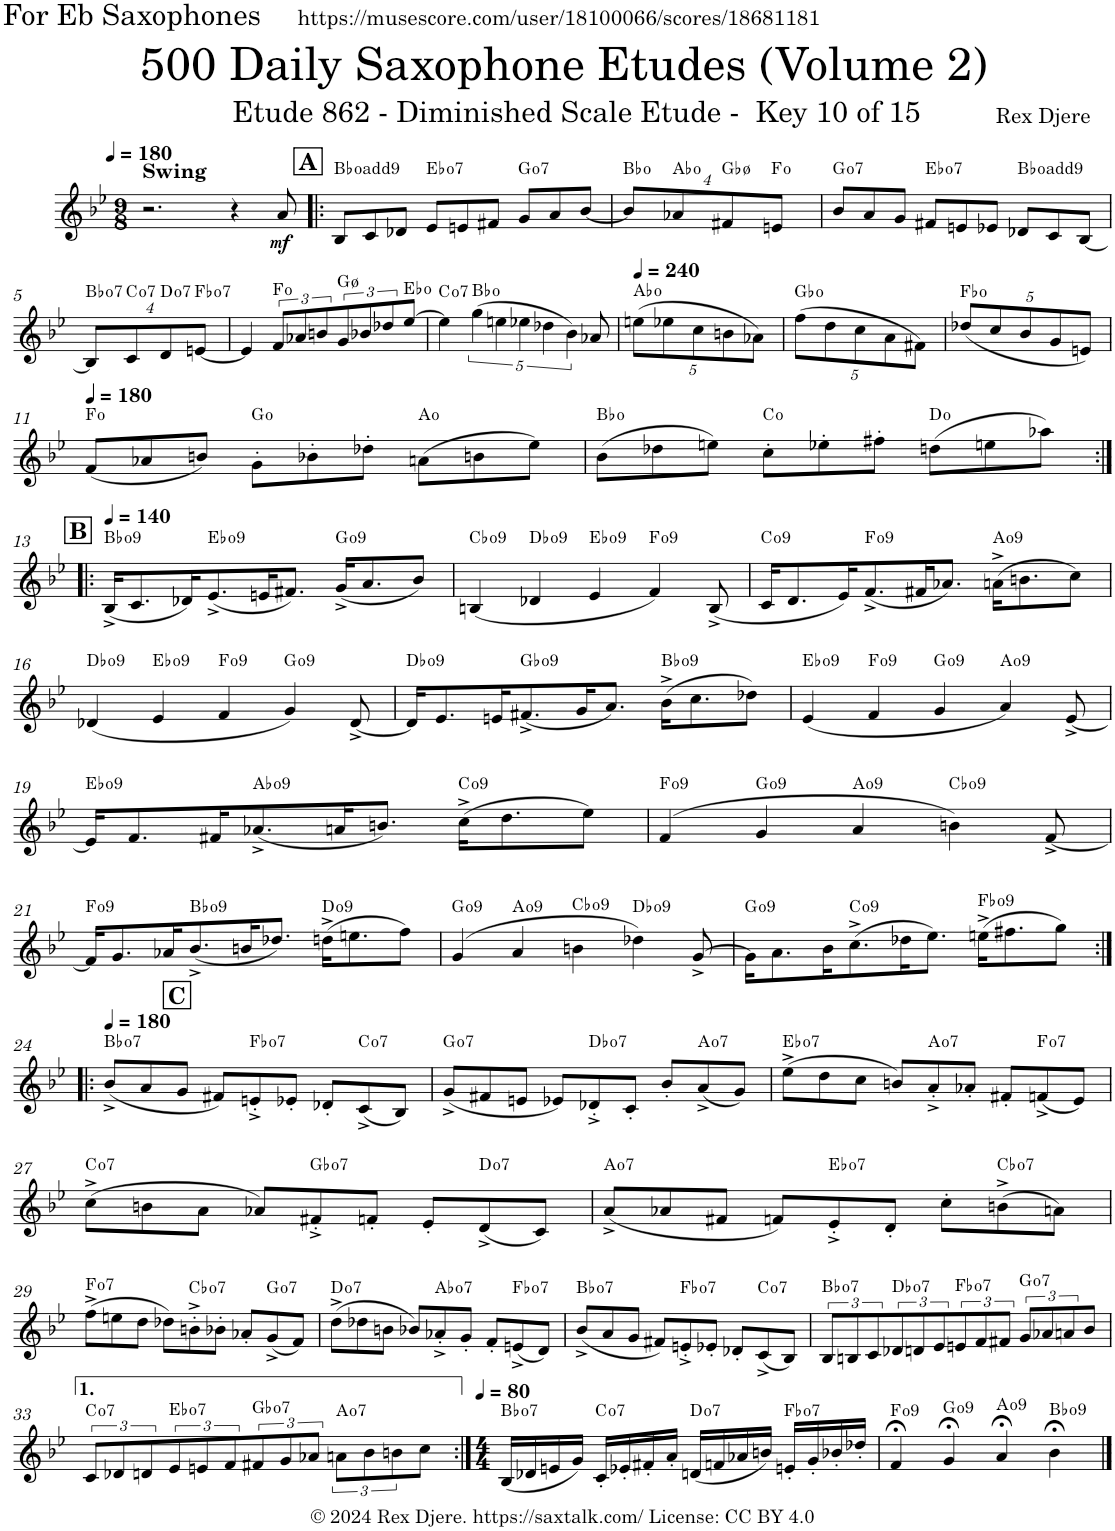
**kern	**dynam	**harte
*part1	*part1	*part1
*staff1	*staff1	*
*I"Alto Saxophone	*	*
*I'A. Sax.	*	*
*clefG2	*	*
*Trd5c9	*	*
*k[b-e-]	*	*
*M9/8	*	*
*MM180	*	*
=1	=1	=1
!LO:TX:a:B:t=Swing	!	!
2.r	.	.
4r	.	.
!	!LO:DY:b	!
8a/	mf	.
!!LO:REH:place=s1:a:B:cj:fs=14:t=A
=2!|:	=2!|:	=2!|:
8B-/L	.	Bb:dim(9)
8c/	.	.
8d-X/J	.	.
!	!	!LO:H:kt=7
8e-/L	.	Eb:dim7
8en/	.	.
8f#X/J	.	.
!	!	!LO:H:kt=7
8g/L	.	G:dim7
8a/	.	.
[8b-/J	.	.
=3	=3	=3
*Xbrackettup	*	*
32%9b-/L]	.	Bb:dim
32%9a-X/	.	Ab:dim
32%9f#X/	.	Gb:hdim7
32%9en/J	.	F:dim
=4	=4	=4
!	!	!LO:H:kt=7
8b-/L	.	G:dim7
8a/	.	.
8g/J	.	.
!	!	!LO:H:kt=7
8f#X/L	.	Eb:dim7
8en/	.	.
8e-X/J	.	.
8d-X/L	.	Bb:dim(9)
8c/	.	.
[8B-/J	.	.
!!LO:LB:g=z
=5	=5	=5
!	!	!LO:H:kt=7
32%9B-/L]	.	Bb:dim7
!	!	!LO:H:kt=7
32%9c/	.	C:dim7
!	!	!LO:H:kt=7
32%9d/	.	D:dim7
!	!	!LO:H:kt=7
[32%9en/J	.	Fb:dim7
=6	=6	=6
4e/]	.	.
8f/L	.	F:dim
8a-X/	.	.
8bn/	.	.
8g/	.	G:hdim7
8b-X/	.	.
8dd-X/	.	.
[8ee-/J	.	Eb:dim
=7	=7	=7
!	!	!LO:H:kt=7
4ee-\]	.	C:dim7
*brackettup	*	*
(20%3gg\	.	Bb:dim
20%3een\	.	.
20%3ee-X\	.	.
20%3dd-X\	.	.
20%3b-\)	.	.
8a-X/	.	.
=8	=8	=8
*Xbrackettup	*	*
*MM240	*	*
(40%9een\L	.	Ab:dim
40%9ee-X\	.	.
40%9cc\	.	.
40%9bn\	.	.
40%9a-X\J)	.	.
=9	=9	=9
(40%9ff\L	.	Gb:dim
40%9dd\	.	.
40%9cc\	.	.
40%9a\	.	.
40%9f#X\J)	.	.
=10	=10	=10
(40%9dd-X/L	.	Fb:dim
40%9cc/	.	.
40%9b-/	.	.
40%9g/	.	.
40%9en/J)	.	.
!!LO:LB:g=z
=11	=11	=11
*MM180	*	*
(8f/L	.	F:dim
8a-X/	.	.
8bn/J)	.	.
8g'\L	.	G:dim
8b-X'\	.	.
8dd-X'\J	.	.
(8an\L	.	A:dim
8bn\	.	.
8ee-\J)	.	.
=12	=12	=12
(8b-\L	.	Bb:dim
8dd-X\	.	.
8een\J)	.	.
8cc'\L	.	C:dim
8ee-X'\	.	.
8ff#X'\J	.	.
(8ddn\L	.	D:dim
8een\	.	.
8aa-X\J)	.	.
!!LO:LB:g=z
=13:|!|:	=13:|!|:	=13:|!|:
!!LO:REH:place=s1:a:B:cj:fs=14:t=B
*MM140	*	*
!	!	!LO:H:kt=7
(16B-^/KL	.	Bb:dim7(9)
8.c/	.	.
16d-X/K)	.	.
!	!	!LO:H:kt=7
(8.e-^/	.	Eb:dim7(9)
16en/K	.	.
8.f#X/J)	.	.
!	!	!LO:H:kt=7
(16g^/KL	.	G:dim7(9)
8.a/	.	.
8b-/J)	.	.
=14	=14	=14
!	!	!LO:H:kt=7
(4Bn/	.	Cb:dim7(9)
!	!	!LO:H:kt=7
4d-X/	.	Db:dim7(9)
!	!	!LO:H:kt=7
4e-/	.	Eb:dim7(9)
!	!	!LO:H:kt=7
4f/)	.	F:dim7(9)
(8B^/	.	.
=15	=15	=15
!	!	!LO:H:kt=7
16c/KL	.	C:dim7(9)
8.d/	.	.
16e-/K)	.	.
!	!	!LO:H:kt=7
(8.f^/	.	F:dim7(9)
16f#X/K	.	.
8.a-X/J)	.	.
!	!	!LO:H:kt=7
(16an^\KL	.	A:dim7(9)
8.bn\	.	.
8cc\J)	.	.
!!LO:LB:g=z
=16	=16	=16
!	!	!LO:H:kt=7
(4d-X/	.	Db:dim7(9)
!	!	!LO:H:kt=7
4e-/	.	Eb:dim7(9)
!	!	!LO:H:kt=7
4f/	.	F:dim7(9)
!	!	!LO:H:kt=7
4g/)	.	G:dim7(9)
[8d-^/	.	.
=17	=17	=17
!	!	!LO:H:kt=7
16d-/KL]	.	Db:dim7(9)
8.e-/	.	.
16en/K	.	.
!	!	!LO:H:kt=7
(8.f#X^/	.	Gb:dim7(9)
16g/K	.	.
8.a/J)	.	.
!	!	!LO:H:kt=7
(16b-^\KL	.	Bb:dim7(9)
8.cc\	.	.
8dd-X\J)	.	.
=18	=18	=18
!	!	!LO:H:kt=7
(4e-/	.	Eb:dim7(9)
!	!	!LO:H:kt=7
4f/	.	F:dim7(9)
!	!	!LO:H:kt=7
4g/	.	G:dim7(9)
!	!	!LO:H:kt=7
4a/)	.	A:dim7(9)
[8e-^/	.	.
!!LO:LB:g=z
=19	=19	=19
!	!	!LO:H:kt=7
16e-/KL]	.	Eb:dim7(9)
8.f/	.	.
16f#X/K	.	.
!	!	!LO:H:kt=7
(8.a-X^/	.	Ab:dim7(9)
16an/K	.	.
8.bn/J)	.	.
!	!	!LO:H:kt=7
(16cc^\KL	.	C:dim7(9)
8.dd\	.	.
8ee-\J)	.	.
=20	=20	=20
!	!	!LO:H:kt=7
(4f/	.	F:dim7(9)
!	!	!LO:H:kt=7
4g/	.	G:dim7(9)
!	!	!LO:H:kt=7
4a/	.	A:dim7(9)
!	!	!LO:H:kt=7
4bn\)	.	Cb:dim7(9)
[8f^/	.	.
!!LO:LB:g=z
=21	=21	=21
!	!	!LO:H:kt=7
16f/KL]	.	F:dim7(9)
8.g/	.	.
16a-X/K	.	.
!	!	!LO:H:kt=7
(8.b-^/	.	Bb:dim7(9)
16bn/K	.	.
8.dd-X/J)	.	.
!	!	!LO:H:kt=7
(16ddn^\KL	.	D:dim7(9)
8.een\	.	.
8ff\J)	.	.
=22	=22	=22
!	!	!LO:H:kt=7
(4g/	.	G:dim7(9)
!	!	!LO:H:kt=7
4a/	.	A:dim7(9)
!	!	!LO:H:kt=7
4bn\	.	Cb:dim7(9)
!	!	!LO:H:kt=7
4dd-X\)	.	Db:dim7(9)
[8g^/	.	.
=23	=23	=23
!	!	!LO:H:kt=7
16g\KL]	.	G:dim7(9)
8.a\	.	.
16b-\K	.	.
!	!	!LO:H:kt=7
(8.cc^\	.	C:dim7(9)
16dd-X\K	.	.
8.ee-\J)	.	.
!	!	!LO:H:kt=7
(16een^\KL	.	Fb:dim7(9)
8.ff#X\	.	.
8gg\J)	.	.
!!LO:LB:g=z
=24:|!|:	=24:|!|:	=24:|!|:
!!LO:REH:place=s1:a:B:cj:fs=14:t=C:qo=1
*MM180	*	*
!	!	!LO:H:kt=7
(8b-^/L	.	Bb:dim7
8a/	.	.
8g/J	.	.
8f#X/L)	.	.
!	!	!LO:H:kt=7
8en'^/	.	Fb:dim7
8e-X'/J	.	.
8d-X'/L	.	.
!	!	!LO:H:kt=7
(8c^/	.	C:dim7
8B-/J)	.	.
=25	=25	=25
!	!	!LO:H:kt=7
(8g^/L	.	G:dim7
8f#X/	.	.
8en/J	.	.
8e-X/L)	.	.
!	!	!LO:H:kt=7
8d-X'^/	.	Db:dim7
8c'/J	.	.
8b-'/L	.	.
!	!	!LO:H:kt=7
(8a^/	.	A:dim7
8g/J)	.	.
=26	=26	=26
!	!	!LO:H:kt=7
(8ee-^\L	.	Eb:dim7
8dd\	.	.
8cc\J	.	.
8bn/L)	.	.
!	!	!LO:H:kt=7
8a'^/	.	A:dim7
8a-X'/J	.	.
8f#X'/L	.	.
!	!	!LO:H:kt=7
(8fn^/	.	F:dim7
8e-/J)	.	.
!!LO:LB:g=z
=27	=27	=27
!	!	!LO:H:kt=7
(8cc^\L	.	C:dim7
8bn\	.	.
8a\J	.	.
8a-X/L)	.	.
!	!	!LO:H:kt=7
8f#X'^/	.	Gb:dim7
8fn'/J	.	.
8e-'/L	.	.
!	!	!LO:H:kt=7
(8d^/	.	D:dim7
8c/J)	.	.
=28	=28	=28
!	!	!LO:H:kt=7
(8a^/L	.	A:dim7
8a-X/	.	.
8f#X/J	.	.
8fn/L)	.	.
!	!	!LO:H:kt=7
8e-'^/	.	Eb:dim7
8d'/J	.	.
8cc'\L	.	.
!	!	!LO:H:kt=7
(8bn^\	.	Cb:dim7
8an\J)	.	.
!!LO:LB:g=z
=29	=29	=29
!	!	!LO:H:kt=7
(8ff^\L	.	F:dim7
8een\	.	.
8dd\J	.	.
8dd-X\L)	.	.
!	!	!LO:H:kt=7
8bn'^\	.	Cb:dim7
8b-X'\J	.	.
8a-X'/L	.	.
!	!	!LO:H:kt=7
(8g^/	.	G:dim7
8f/J)	.	.
=30	=30	=30
!	!	!LO:H:kt=7
(8dd^\L	.	D:dim7
8dd-X\	.	.
8bn\J	.	.
8b-X/L)	.	.
!	!	!LO:H:kt=7
8a-X'^/	.	Ab:dim7
8g'/J	.	.
8f'/L	.	.
!	!	!LO:H:kt=7
(8en^/	.	Fb:dim7
8d/J)	.	.
=31	=31	=31
!	!	!LO:H:kt=7
(8b-^/L	.	Bb:dim7
8a/	.	.
8g/J	.	.
8f#X/L)	.	.
!	!	!LO:H:kt=7
8en'^/	.	Fb:dim7
8e-X'/J	.	.
8d-X'/L	.	.
!	!	!LO:H:kt=7
(8c^/	.	C:dim7
8B-/J)	.	.
=32	=32	=32
*brackettup	*	*
!	!	!LO:H:kt=7
12B-/L	.	Bb:dim7
12Bn/	.	.
12c/	.	.
!	!	!LO:H:kt=7
12d-X/	.	Db:dim7
12dn/	.	.
12e-/	.	.
!	!	!LO:H:kt=7
12en/	.	Fb:dim7
12f/	.	.
12f#X/J	.	.
!	!	!LO:H:kt=7
12g/L	.	G:dim7
12a-X/	.	.
12an/	.	.
8b-/J	.	.
!!LO:LB:g=z
=33	=33	=33
!	!	!LO:H:kt=7
12c/L	.	C:dim7
12d-X/	.	.
12dn/	.	.
!	!	!LO:H:kt=7
12e-/	.	Eb:dim7
12en/	.	.
12f/	.	.
!	!	!LO:H:kt=7
12f#X/	.	Gb:dim7
12g/	.	.
12a-X/J	.	.
!	!	!LO:H:kt=7
12an\L	.	A:dim7
12b-\	.	.
12bn\	.	.
8cc\J	.	.
=34:|!	=34:|!	=34:|!
*M4/4	*	*
*MM80	*	*
!	!	!LO:H:kt=7
(16B-/LL	.	Bb:dim7
16d-X/	.	.
16en/	.	.
16g/JJ)	.	.
!	!	!LO:H:kt=7
16c'/LL	.	C:dim7
16e-X'/	.	.
16f#X'/	.	.
16a'/JJ	.	.
!	!	!LO:H:kt=7
(16dn/LL	.	D:dim7
16fn/	.	.
16a-X/	.	.
16bn/JJ)	.	.
!	!	!LO:H:kt=7
16en'/LL	.	Fb:dim7
16g'/	.	.
16b-X'/	.	.
16dd-X'/JJ	.	.
=35	=35	=35
!	!	!LO:H:kt=7
4f;</	.	F:dim7(9)
!	!	!LO:H:kt=7
4g;</	.	G:dim7(9)
!	!	!LO:H:kt=7
4a;</	.	A:dim7(9)
!	!	!LO:H:kt=7
4b-;<\	.	Bb:dim7(9)
==	==	==
*-	*-	*-
